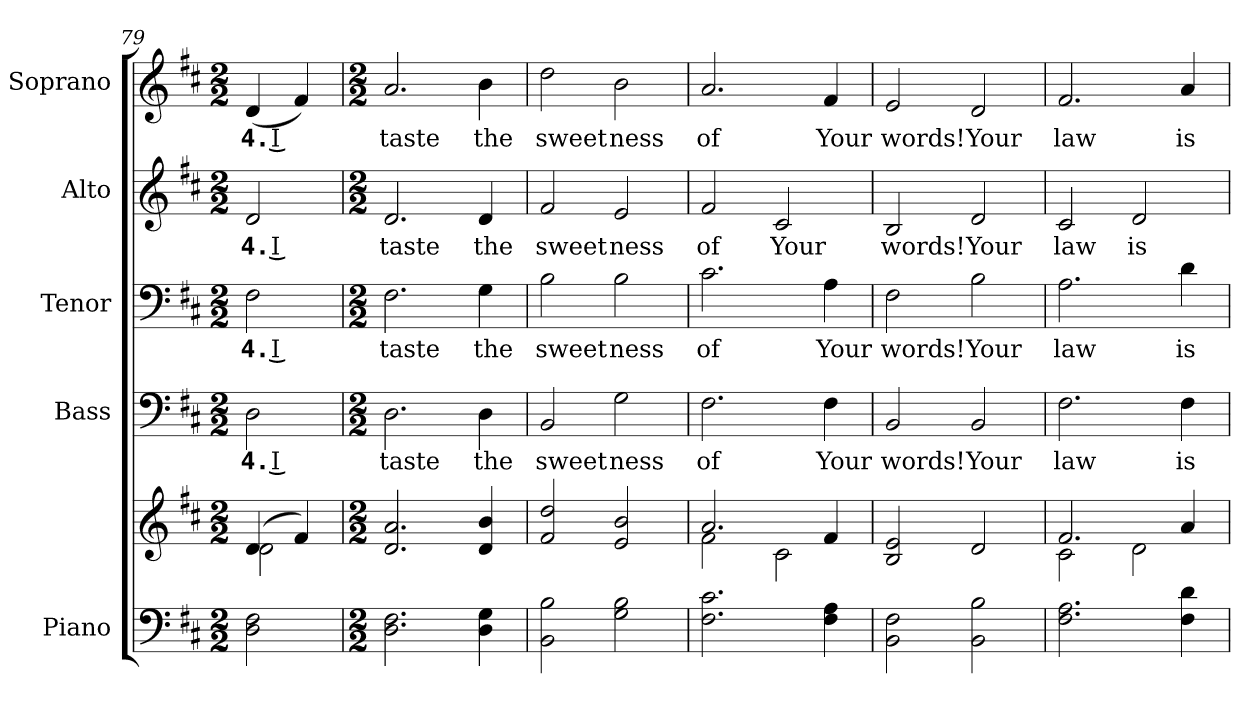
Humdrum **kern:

**kern	**kern	**kern	**text	**kern	**text	**kern	**text	**kern	**text
*part5	*part5	*part4	*part4	*part3	*part3	*part2	*part2	*part1	*part1
*staff6	*staff5	*staff4	*staff4	*staff3	*staff3	*staff2	*staff2	*staff1	*staff1
*I"Piano	*	*I"Bass	*	*I"Tenor	*	*I"Alto	*	*I"Soprano	*
*I'Pno.	*	*I'B.	*	*I'T.	*	*I'A.	*	*I'S.	*
*clefF4	*clefG2	*clefF4	*	*clefF4	*	*clefG2	*	*clefG2	*
*k[f#c#]	*k[f#c#]	*k[f#c#]	*	*k[f#c#]	*	*k[f#c#]	*	*k[f#c#]	*
*D:	*D:	*D:	*	*D:	*	*D:	*	*D:	*
*M2/2	*M2/2	*M2/2	*	*M2/2	*	*M2/2	*	*M2/2	*
=79	=79	=79	=79	=79	=79	=79	=79	=79	=79
*	*^	*	*	*	*	*	*	*	*
!	!	!	!	!LO:LY:b:color=#000000	!	!	!	!	!	!
!	!	!	!	!	!	!LO:LY:b:color=#000000	!	!	!	!
!	!	!	!	!	!	!	!	!LO:LY:b:color=#000000	!	!
!	!	!	!	!	!	!	!	!	!	!LO:LY:b:color=#000000
2Di\ 2F#i	(4di/	2di\	2Di\	4. I	2F#i\	4. I	2di/	4. I	(4di/	4. I
.	4f#i/)	.	.	.	.	.	.	.	4f#i/)	.
*	*v	*v	*	*	*	*	*	*	*	*
=80	=80	=80	=80	=80	=80	=80	=80	=80	=80
*M2/2	*M2/2	*M2/2	*	*M2/2	*	*M2/2	*	*M2/2	*
!	!	!	!LO:LY:b:color=#000000	!	!	!	!	!	!
!	!	!	!	!	!LO:LY:b:color=#000000	!	!	!	!
!	!	!	!	!	!	!	!LO:LY:b:color=#000000	!	!
!	!	!	!	!	!	!	!	!	!LO:LY:b:color=#000000
2.Di\ 2.F#i	2.di/ 2.ai	2.Di\	taste	2.F#i\	taste	2.di/	taste	2.ai/	taste
!	!	!	!LO:LY:b:color=#000000	!	!	!	!	!	!
!	!	!	!	!	!LO:LY:b:color=#000000	!	!	!	!
!	!	!	!	!	!	!	!LO:LY:b:color=#000000	!	!
!	!	!	!	!	!	!	!	!	!LO:LY:b:color=#000000
4Di\ 4Gi	4di/ 4bi	4Di\	the	4Gi\	the	4di/	the	4bi\	the
=81	=81	=81	=81	=81	=81	=81	=81	=81	=81
!	!	!	!LO:LY:b:color=#000000	!	!	!	!	!	!
!	!	!	!	!	!LO:LY:b:color=#000000	!	!	!	!
!	!	!	!	!	!	!	!LO:LY:b:color=#000000	!	!
!	!	!	!	!	!	!	!	!	!LO:LY:b:color=#000000
2BBi\ 2Bi	2f#i/ 2ddi	2BBi/	sweet	2Bi\	sweet	2f#i/	sweet	2ddi\	sweet
!	!	!	!LO:LY:b:color=#000000	!	!	!	!	!	!
!	!	!	!	!	!LO:LY:b:color=#000000	!	!	!	!
!	!	!	!	!	!	!	!LO:LY:b:color=#000000	!	!
!	!	!	!	!	!	!	!	!	!LO:LY:b:color=#000000
2Gi\ 2Bi	2ei/ 2bi	2Gi\	ness	2Bi\	ness	2ei/	ness	2bi\	ness
=82	=82	=82	=82	=82	=82	=82	=82	=82	=82
*	*^	*	*	*	*	*	*	*	*
!	!	!	!	!LO:LY:b:color=#000000	!	!	!	!	!	!
!	!	!	!	!	!	!LO:LY:b:color=#000000	!	!	!	!
!	!	!	!	!	!	!	!	!LO:LY:b:color=#000000	!	!
!	!	!	!	!	!	!	!	!	!	!LO:LY:b:color=#000000
2.F#i\ 2.c#i	2.ai/	2f#i\	2.F#i\	of	2.c#i\	of	2f#i/	of	2.ai/	of
!	!	!	!	!	!	!	!	!LO:LY:b:color=#000000	!	!
.	.	2c#i\	.	.	.	.	2c#i/	Your	.	.
!	!	!	!	!LO:LY:b:color=#000000	!	!	!	!	!	!
!	!	!	!	!	!	!LO:LY:b:color=#000000	!	!	!	!
!	!	!	!	!	!	!	!	!	!	!LO:LY:b:color=#000000
4F#i\ 4Ai	4f#i/	.	4F#i\	Your	4Ai\	Your	.	.	4f#i/	Your
*	*v	*v	*	*	*	*	*	*	*	*
=83	=83	=83	=83	=83	=83	=83	=83	=83	=83
!	!	!	!LO:LY:b:color=#000000	!	!	!	!	!	!
!	!	!	!	!	!LO:LY:b:color=#000000	!	!	!	!
!	!	!	!	!	!	!	!LO:LY:b:color=#000000	!	!
!	!	!	!	!	!	!	!	!	!LO:LY:b:color=#000000
2BBi\ 2F#i	2Bi/ 2ei	2BBi/	words!	2F#i\	words!	2Bi/	words!	2ei/	words!
!	!	!	!LO:LY:b:color=#000000	!	!	!	!	!	!
!	!	!	!	!	!LO:LY:b:color=#000000	!	!	!	!
!	!	!	!	!	!	!	!LO:LY:b:color=#000000	!	!
!	!	!	!	!	!	!	!	!	!LO:LY:b:color=#000000
2BBi\ 2Bi	2di/	2BBi/	Your	2Bi\	Your	2di/	Your	2di/	Your
!!LO:PB:g=z
=84	=84	=84	=84	=84	=84	=84	=84	=84	=84
*	*^	*	*	*	*	*	*	*	*
!	!	!	!	!LO:LY:b:color=#000000	!	!	!	!	!	!
!	!	!	!	!	!	!LO:LY:b:color=#000000	!	!	!	!
!	!	!	!	!	!	!	!	!LO:LY:b:color=#000000	!	!
!	!	!	!	!	!	!	!	!	!	!LO:LY:b:color=#000000
2.F#i\ 2.Ai	2.f#i/	2c#i\	2.F#i\	law	2.Ai\	law	2c#i/	law	2.f#i/	law
!	!	!	!	!	!	!	!	!LO:LY:b:color=#000000	!	!
.	.	2di\	.	.	.	.	2di/	is	.	.
!	!	!	!	!LO:LY:b:color=#000000	!	!	!	!	!	!
!	!	!	!	!	!	!LO:LY:b:color=#000000	!	!	!	!
!	!	!	!	!	!	!	!	!	!	!LO:LY:b:color=#000000
4F#i\ 4di	4ai/	.	4F#i\	is	4di\	is	.	.	4ai/	is
*	*v	*v	*	*	*	*	*	*	*	*
=	=	=	=	=	=	=	=	=	=
*-	*-	*-	*-	*-	*-	*-	*-	*-	*-
